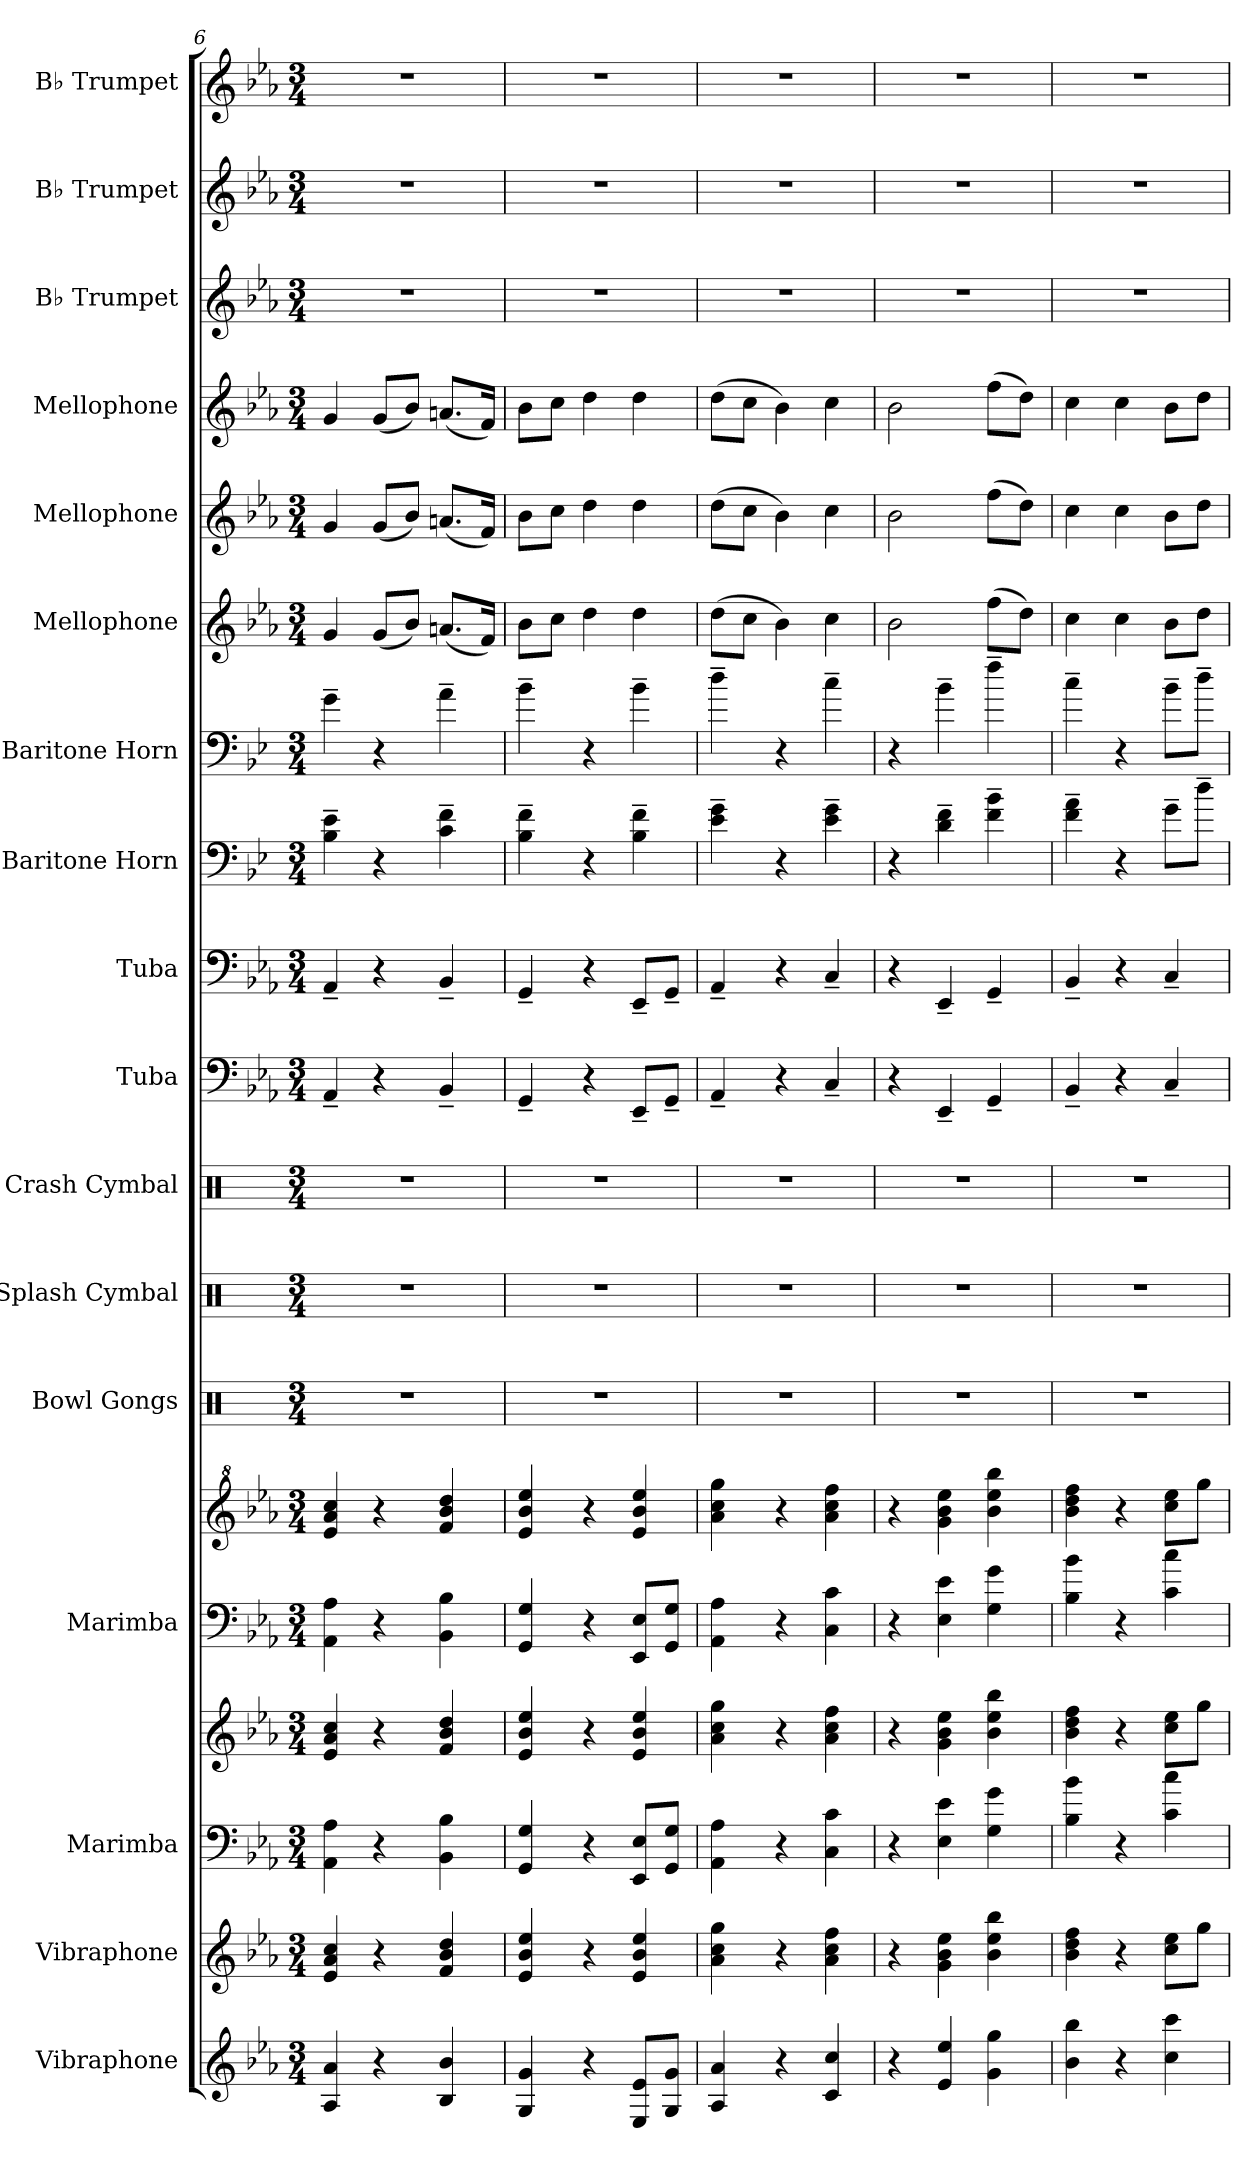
**kern	**kern	**kern	**kern	**kern	**kern	**kern	**kern	**kern	**kern	**kern	**kern	**kern	**kern	**kern	**kern	**kern	**kern	**kern
*part17	*part16	*part15	*part15	*part14	*part14	*part13	*part12	*part11	*part10	*part9	*part8	*part7	*part6	*part5	*part4	*part3	*part2	*part1
*staff19	*staff18	*staff17	*staff16	*staff15	*staff14	*staff13	*staff12	*staff11	*staff10	*staff9	*staff8	*staff7	*staff6	*staff5	*staff4	*staff3	*staff2	*staff1
*I"Vibraphone	*I"Vibraphone	*I"Marimba	*	*I"Marimba	*	*I"Bowl Gongs	*I"Splash Cymbal	*I"Crash Cymbal	*I"Tuba	*I"Tuba	*I"Baritone Horn	*I"Baritone Horn	*I"Mellophone	*I"Mellophone	*I"Mellophone	*I"B♭ Trumpet	*I"B♭ Trumpet	*I"B♭ Trumpet
*I'Vib.	*I'Vib.	*I'Mrm.	*	*I'Mrm.	*	*I'Bw. Go.	*I'Sp. Cym.	*I'Cr. Cym.	*I'Tba.	*I'Tba.	*I'Bar. Hn.	*I'Bar. Hn.	*I'Mph.	*I'Mph.	*I'Mph.	*I'B♭ Tpt.	*I'B♭ Tpt.	*I'B♭ Tpt.
*clefG2	*clefG2	*clefF4	*clefG2	*clefF4	*clefG^2	*clefX	*clefX	*clefX	*clefF4	*clefF4	*clefF4	*clefF4	*clefG2	*clefG2	*clefG2	*clefG2	*clefG2	*clefG2
*	*	*	*	*	*	*	*	*	*	*	*ITrd4c7	*ITrd4c7	*ITrd4c7	*ITrd4c7	*ITrd4c7	*ITrd1c2	*ITrd1c2	*ITrd1c2
*k[b-e-a-]	*k[b-e-a-]	*k[b-e-a-]	*k[b-e-a-]	*k[b-e-a-]	*k[b-e-a-]	*k[]	*k[]	*k[]	*k[b-e-a-]	*k[b-e-a-]	*k[b-e-a-]	*k[b-e-a-]	*k[b-e-a-d-]	*k[b-e-a-d-]	*k[b-e-a-d-]	*k[b-e-a-d-g-]	*k[b-e-a-d-g-]	*k[b-e-a-d-g-]
*M3/4	*M3/4	*M3/4	*M3/4	*M3/4	*M3/4	*M3/4	*M3/4	*M3/4	*M3/4	*M3/4	*M3/4	*M3/4	*M3/4	*M3/4	*M3/4	*M3/4	*M3/4	*M3/4
=6	=6	=6	=6	=6	=6	=6	=6	=6	=6	=6	=6	=6	=6	=6	=6	=6	=6	=6
4A-/ 4a-/	4e-/ 4a-/ 4cc/	4AA-\ 4A-\	4e-/ 4a-/ 4cc/	4AA-\ 4A-\	4ee-/ 4aa-/ 4ccc/	2.r	2.r	2.r	4AA-~/	4AA-~/	4E-\~ 4A-\~	4c~\	4c/	4c/	4c/	2.r	2.r	2.r
4r	4r	4r	4r	4r	4r	.	.	.	4r	4r	4r	4r	(8c/L	(8c/L	(8c/L	.	.	.
.	.	.	.	.	.	.	.	.	.	.	.	.	8e-/J)	8e-/J)	8e-/J)	.	.	.
4B-/ 4b-/	4f/ 4b-/ 4dd/	4BB-\ 4B-\	4f/ 4b-/ 4dd/	4BB-\ 4B-\	4ff/ 4bb-/ 4ddd/	.	.	.	4BB-~/	4BB-~/	4F\~ 4B-\~	4d~\	(8.dn/L	(8.dn/L	(8.dn/L	.	.	.
.	.	.	.	.	.	.	.	.	.	.	.	.	16B-/Jk)	16B-/Jk)	16B-/Jk)	.	.	.
=7	=7	=7	=7	=7	=7	=7	=7	=7	=7	=7	=7	=7	=7	=7	=7	=7	=7	=7
4G/ 4g/	4e-/ 4b-/ 4ee-/	4GG/ 4G/	4e-/ 4b-/ 4ee-/	4GG/ 4G/	4ee-/ 4bb-/ 4eee-/	2.r	2.r	2.r	4GG~/	4GG~/	4E-\~ 4B-\~	4e-~\	8e-\L	8e-\L	8e-\L	2.r	2.r	2.r
.	.	.	.	.	.	.	.	.	.	.	.	.	8f\J	8f\J	8f\J	.	.	.
4r	4r	4r	4r	4r	4r	.	.	.	4r	4r	4r	4r	4g\	4g\	4g\	.	.	.
8E-/ 8e-/L	4e-/ 4b-/ 4ee-/	8EE-/ 8E-/L	4e-/ 4b-/ 4ee-/	8EE-/ 8E-/L	4ee-/ 4bb-/ 4eee-/	.	.	.	8EE-~/L	8EE-~/L	4E-\~ 4B-\~	4e-~\	4g\	4g\	4g\	.	.	.
8G/ 8g/J	.	8GG/ 8G/J	.	8GG/ 8G/J	.	.	.	.	8GG~/J	8GG~/J	.	.	.	.	.	.	.	.
=8	=8	=8	=8	=8	=8	=8	=8	=8	=8	=8	=8	=8	=8	=8	=8	=8	=8	=8
4A-/ 4a-/	4a-\ 4cc\ 4gg\	4AA-\ 4A-\	4a-\ 4cc\ 4gg\	4AA-\ 4A-\	4aa-\ 4ccc\ 4ggg\	2.r	2.r	2.r	4AA-~/	4AA-~/	4A-\~ 4c\~	4g~\	(8g\L	(8g\L	(8g\L	2.r	2.r	2.r
.	.	.	.	.	.	.	.	.	.	.	.	.	8f\J	8f\J	8f\J	.	.	.
4r	4r	4r	4r	4r	4r	.	.	.	4r	4r	4r	4r	4e-\)	4e-\)	4e-\)	.	.	.
4c/ 4cc/	4a-\ 4cc\ 4ff\	4C\ 4c\	4a-\ 4cc\ 4ff\	4C\ 4c\	4aa-\ 4ccc\ 4fff\	.	.	.	4C~/	4C~/	4A-\~ 4c\~	4f~\	4f\	4f\	4f\	.	.	.
=9	=9	=9	=9	=9	=9	=9	=9	=9	=9	=9	=9	=9	=9	=9	=9	=9	=9	=9
4r	4r	4r	4r	4r	4r	2.r	2.r	2.r	4r	4r	4r	4r	2e-\	2e-\	2e-\	2.r	2.r	2.r
4e-/ 4ee-/	4g\ 4b-\ 4ee-\	4E-\ 4e-\	4g\ 4b-\ 4ee-\	4E-\ 4e-\	4gg\ 4bb-\ 4eee-\	.	.	.	4EE-~/	4EE-~/	4G\~ 4B-\~	4e-~\	.	.	.	.	.	.
4g\ 4gg\	4b-\ 4ee-\ 4bb-\	4G\ 4g\	4b-\ 4ee-\ 4bb-\	4G\ 4g\	4bb-\ 4eee-\ 4bbb-\	.	.	.	4GG~/	4GG~/	4B-\~ 4e-\~	4b-~\	(8b-\L	(8b-\L	(8b-\L	.	.	.
.	.	.	.	.	.	.	.	.	.	.	.	.	8g\J)	8g\J)	8g\J)	.	.	.
=10	=10	=10	=10	=10	=10	=10	=10	=10	=10	=10	=10	=10	=10	=10	=10	=10	=10	=10
4b-\ 4bb-\	4b-\ 4dd\ 4ff\	4B-\ 4b-\	4b-\ 4dd\ 4ff\	4B-\ 4b-\	4bb-\ 4ddd\ 4fff\	2.r	2.r	2.r	4BB-~/	4BB-~/	4B-\~ 4d\~	4f~\	4f\	4f\	4f\	2.r	2.r	2.r
4r	4r	4r	4r	4r	4r	.	.	.	4r	4r	4r	4r	4f\	4f\	4f\	.	.	.
4cc\ 4ccc\	8cc\ 8ee-\L	4c\ 4cc\	8cc\ 8ee-\L	4c\ 4cc\	8ccc\ 8eee-\L	.	.	.	4C~/	4C~/	8c~\L	8e-~\L	8e-\L	8e-\L	8e-\L	.	.	.
.	8gg\J	.	8gg\J	.	8ggg\J	.	.	.	.	.	8g~\J	8g~\J	8g\J	8g\J	8g\J	.	.	.
=	=	=	=	=	=	=	=	=	=	=	=	=	=	=	=	=	=	=
*-	*-	*-	*-	*-	*-	*-	*-	*-	*-	*-	*-	*-	*-	*-	*-	*-	*-	*-
